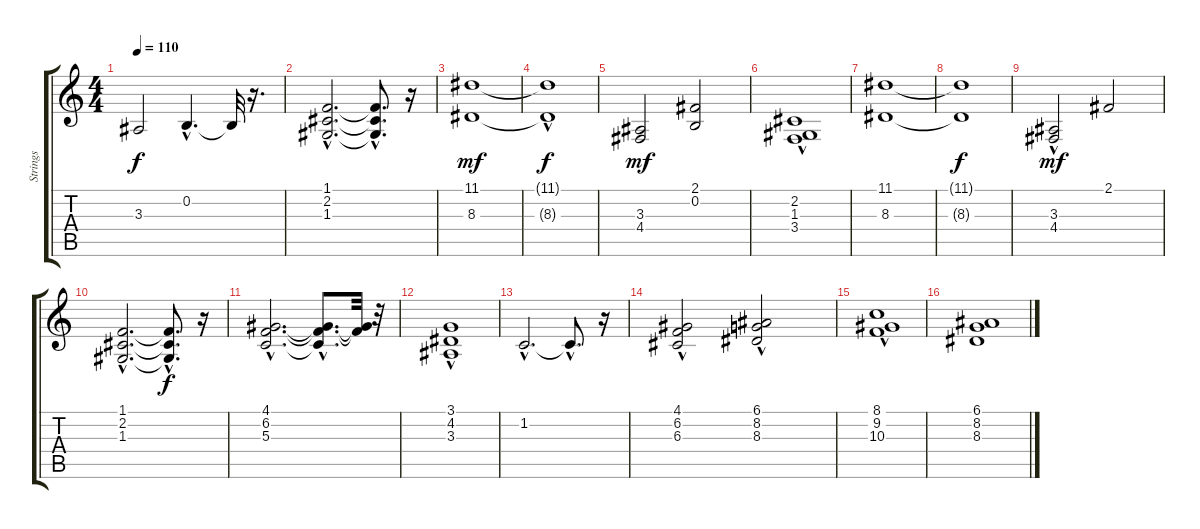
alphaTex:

\track ("Strings" "Strings") {instrument stringensemble1}
\staff {score tabs}
\tuning (E4 B3 G3 D3 A2 E2) {hide}
\ts (4 4)
\tempo 110
\clef g2
\ks c
3.3.2{dy f} 0.2{hac}.4{d} 0.2{t}.32 r.16{d} |
(1.1{hac} 2.2{hac} 1.3{hac}).2{d} (1.1{hac t} 2.2{hac t} 1.3{hac t}).8{d} r.16 |
(11.1 8.3).1{dy mf} |
(11.1{hac t} 8.3{t}).1{dy f} |
(3.3 4.4).2{dy mf} (2.1 0.2).2 |
(2.2 1.3 3.4{hac}).1 |
(11.1 8.3).1 |
(11.1{t} 8.3{t}).1{dy f} |
(3.3{hac} 4.4).2{dy mf} 2.1.2 |
(1.1{hac} 2.2{hac} 1.3{hac}).2{d} (1.1{t} 2.2{hac t} 1.3{hac t}).8{d dy f} r.16 |
(4.1{hac} 6.2{hac} 5.3{hac}).2{d} (4.1{hac t} 6.2{hac t} 5.3{hac t}).8{d} (4.1{t} 6.2{t}).32 r.32 |
(3.1 4.2 3.3{hac}).1 |
1.2{hac}.2{d} 1.2{hac t}.8{d} r.16 |
(4.1 6.2{hac} 6.3{hac}).2 (6.1 8.2{hac} 8.3{hac}).2 |
(8.1 9.2{hac} 10.3{hac}).1 |
(6.1 8.2 8.3).1
